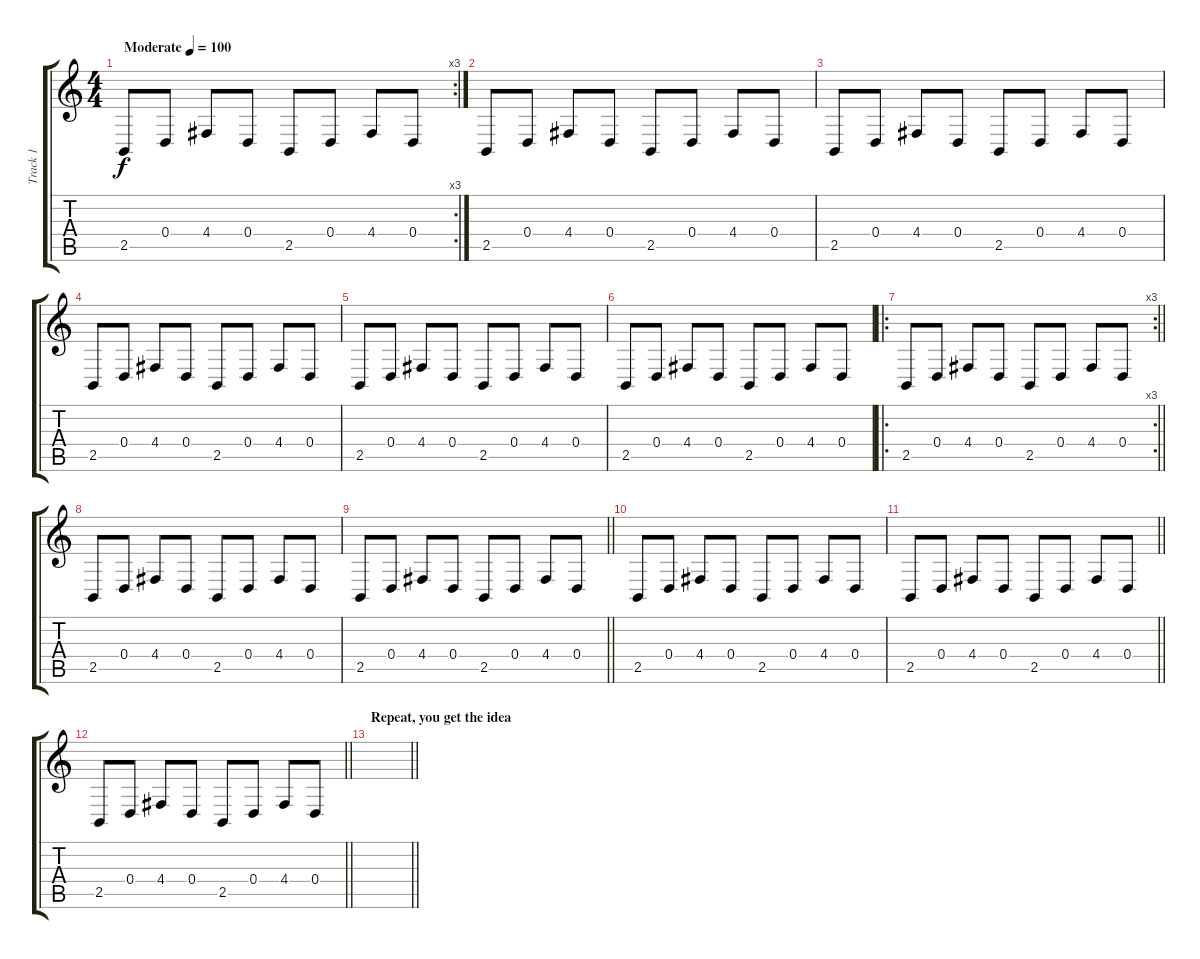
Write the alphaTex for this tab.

\track ("Track 1" "Track 1") {instrument orchestralharp}
\staff {score tabs}
\tuning (E4 B3 G3 D3 A2 E2) {hide}
\rc 3
\ts (4 4)
\tempo (100 "Moderate")
\clef g2
\ks c
2.5.8{dy f instrument orchestralharp} 0.4.8 4.4.8 0.4.8 2.5.8 0.4.8 4.4.8 0.4.8 |
2.5.8 0.4.8 4.4.8 0.4.8 2.5.8 0.4.8 4.4.8 0.4.8 |
2.5.8 0.4.8 4.4.8 0.4.8 2.5.8 0.4.8 4.4.8 0.4.8 |
2.5.8 0.4.8 4.4.8 0.4.8 2.5.8 0.4.8 4.4.8 0.4.8 |
2.5.8 0.4.8 4.4.8 0.4.8 2.5.8 0.4.8 4.4.8 0.4.8 |
2.5.8 0.4.8 4.4.8 0.4.8 2.5.8 0.4.8 4.4.8 0.4.8 |
\ro
\rc 3
\barLineRight lightlight
2.5.8 0.4.8 4.4.8 0.4.8 2.5.8 0.4.8 4.4.8 0.4.8 |
\section ("" "")
2.5.8 0.4.8 4.4.8 0.4.8 2.5.8 0.4.8 4.4.8 0.4.8 |
\barLineRight lightlight
2.5.8 0.4.8 4.4.8 0.4.8 2.5.8 0.4.8 4.4.8 0.4.8 |
2.5.8 0.4.8 4.4.8 0.4.8 2.5.8 0.4.8 4.4.8 0.4.8 |
\barLineRight lightlight
2.5.8 0.4.8 4.4.8 0.4.8 2.5.8 0.4.8 4.4.8 0.4.8 |
\barLineRight lightlight
2.5.8 0.4.8 4.4.8 0.4.8 2.5.8 0.4.8 4.4.8 0.4.8 |
\section ("" "Repeat, you get the idea")
\barLineRight lightlight
